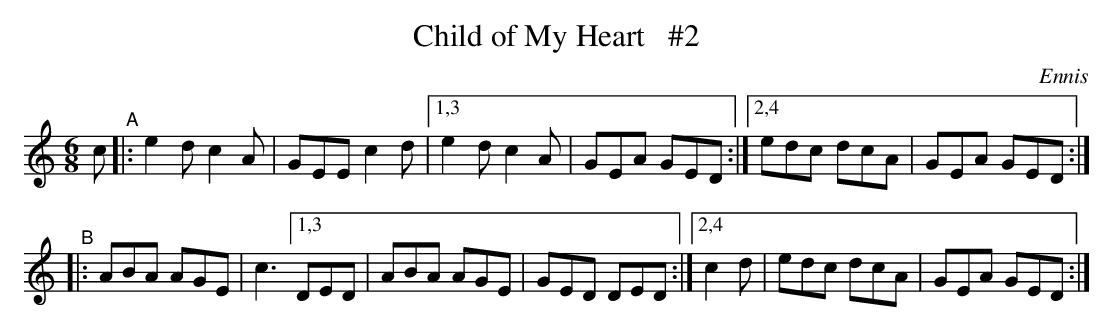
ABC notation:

X:1
T: Child of My Heart   #2
O: Ennis
M: 6/8
L: 1/8
K: C	% or Am
c "^A"\
|: e2d c2A | GEE c2d |[1,3 e2d c2A | GEA GED \
                    :|[2,4 edc dcA | GEA GED :|
"^B"\
|: ABA AGE | c3 [1,3 DED | ABA AGE | GED DED \
              :|[2,4 c2d | edc dcA | GEA GED :|
